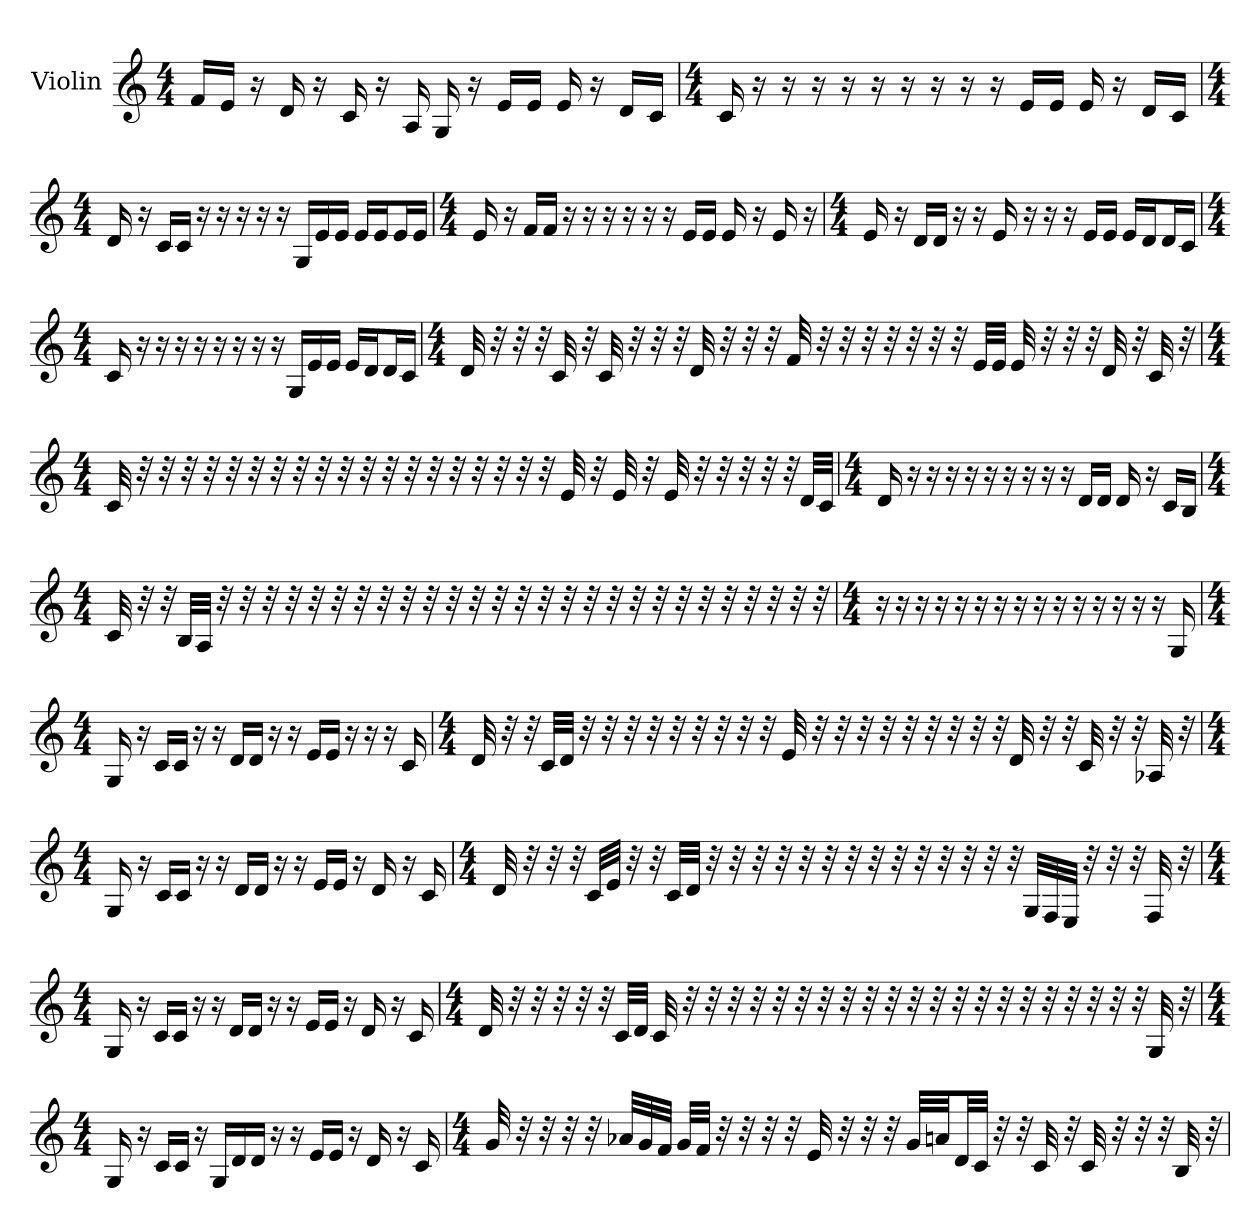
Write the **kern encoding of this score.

**kern
*part1
*staff1
*I"Violin
*I'Vln
*M4/4
=
16fLL
16eJJ
16r
16d
16r
16c
16r
16A
16G
16r
16eLL
16eJJ
16e
16r
16dLL
16cJJ
=
*M4/4
16c
16r
16r
16r
16r
16r
16r
16r
16r
16r
16eLL
16eJJ
16e
16r
16dLL
16cJJ
=
*M4/4
16d
16r
16cLL
16cJJ
16r
16r
16r
16r
16r
16GLL
16e
16eJJ
16eLL
16eJ
16eL
16eJJ
=
*M4/4
16e
16r
16fLL
16fJJ
16r
16r
16r
16r
16r
16r
16eLL
16eJJ
16e
16r
16e
16r
=
*M4/4
16e
16r
16dLL
16dJJ
16r
16r
16e
16r
16r
16r
16eLL
16eJJ
16eLL
16dJ
16dL
16cJJ
=
*M4/4
16c
16r
16r
16r
16r
16r
16r
16r
16r
16GLL
16e
16eJJ
16eLL
16dJ
16dL
16cJJ
=
*M4/4
32d
32r
32r
32r
32c
32r
32c
32r
32r
32r
32d
32r
32r
32r
32f
32r
32r
32r
32r
32r
32r
32r
32eLLL
32eJJJ
32e
32r
32r
32r
32d
32r
32c
32r
=
*M4/4
32c
32r
32r
32r
32r
32r
32r
32r
32r
32r
32r
32r
32r
32r
32r
32r
32r
32r
32r
32r
32e
32r
32e
32r
32e
32r
32r
32r
32r
32r
32dLLL
32cJJJ
=
*M4/4
16d
16r
16r
16r
16r
16r
16r
16r
16r
16r
16dLL
16dJJ
16d
16r
16cLL
16BJJ
=
*M4/4
32c
32r
32r
32BLLL
32AJJJ
32r
32r
32r
32r
32r
32r
32r
32r
32r
32r
32r
32r
32r
32r
32r
32r
32r
32r
32r
32r
32r
32r
32r
32r
32r
32r
32r
=
*M4/4
16r
16r
16r
16r
16r
16r
16r
16r
16r
16r
16r
16r
16r
16r
16r
16G
=
*M4/4
16G
16r
16cLL
16cJJ
16r
16r
16dLL
16dJJ
16r
16r
16eLL
16eJJ
16r
16r
16r
16c
=
*M4/4
32d
32r
32r
32cLLL
32dJJJ
32r
32r
32r
32r
32r
32r
32r
32r
32r
32e
32r
32r
32r
32r
32r
32r
32r
32r
32r
32d
32r
32r
32c
32r
32r
32A-X
32r
=
*M4/4
16G
16r
16cLL
16cJJ
16r
16r
16dLL
16dJJ
16r
16r
16eLL
16eJJ
16r
16d
16r
16c
=
*M4/4
32d
32r
32r
32r
32cLLL
32eJJJ
32r
32r
32cLLL
32dJJJ
32r
32r
32r
32r
32r
32r
32r
32r
32r
32r
32r
32r
32r
32r
32GLLL
32F
32EJJJ
32r
32r
32r
32F
32r
=
*M4/4
16G
16r
16cLL
16cJJ
16r
16r
16dLL
16dJJ
16r
16r
16eLL
16eJJ
16r
16d
16r
16c
=
*M4/4
32d
32r
32r
32r
32r
32r
32cLLL
32dJJJ
32c
32r
32r
32r
32r
32r
32r
32r
32r
32r
32r
32r
32r
32r
32r
32r
32r
32r
32r
32r
32r
32r
32G
32r
=
*M4/4
16G
16r
16cLL
16cJJ
16r
16GLL
16d
16dJJ
16r
16r
16eLL
16eJJ
16r
16d
16r
16c
=
*M4/4
32g
32r
32r
32r
32r
32a-XLLL
32g
32fJJJ
32gLLL
32fJJJ
32r
32r
32r
32r
32e
32r
32r
32r
32gLLL
32anJJ
32dLL
32cJJJ
32r
32r
32c
32r
32c
32r
32r
32r
32B
32r
=
*-
